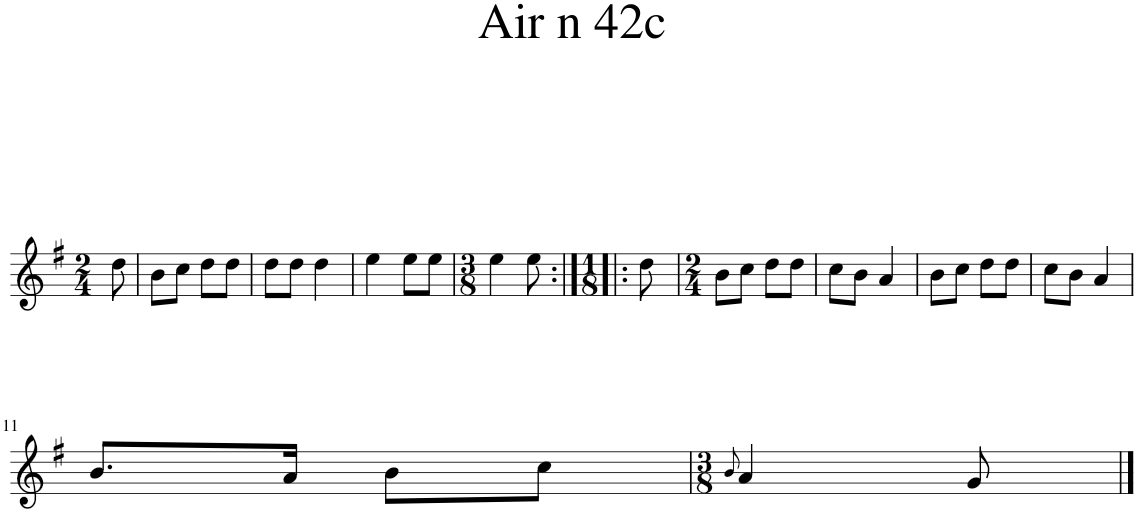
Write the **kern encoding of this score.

**kern
*part1
*staff1
*I"Piano
*I'Pno.
*clefG2
*k[f#]
*M2/4
=1
8dd\
=2
8b\L
8cc\J
8dd\L
8dd\J
=3
8dd\L
8dd\J
4dd\
=4
4ee\
8ee\L
8ee\J
=5
*M3/8
4ee\
8ee\
=6:|!|:
*M1/8
8dd\
=7
*M2/4
8b\L
8cc\J
8dd\L
8dd\J
=8
8cc\L
8b\J
4a/
=9
8b\L
8cc\J
8dd\L
8dd\J
=10
8cc\L
8b\J
4a/
!!LO:LB:g=z
=11
8.b/L
16a/Jk
8b\L
8cc\J
=12
*M3/8
8qb/
4a/
8g/
==
*-
